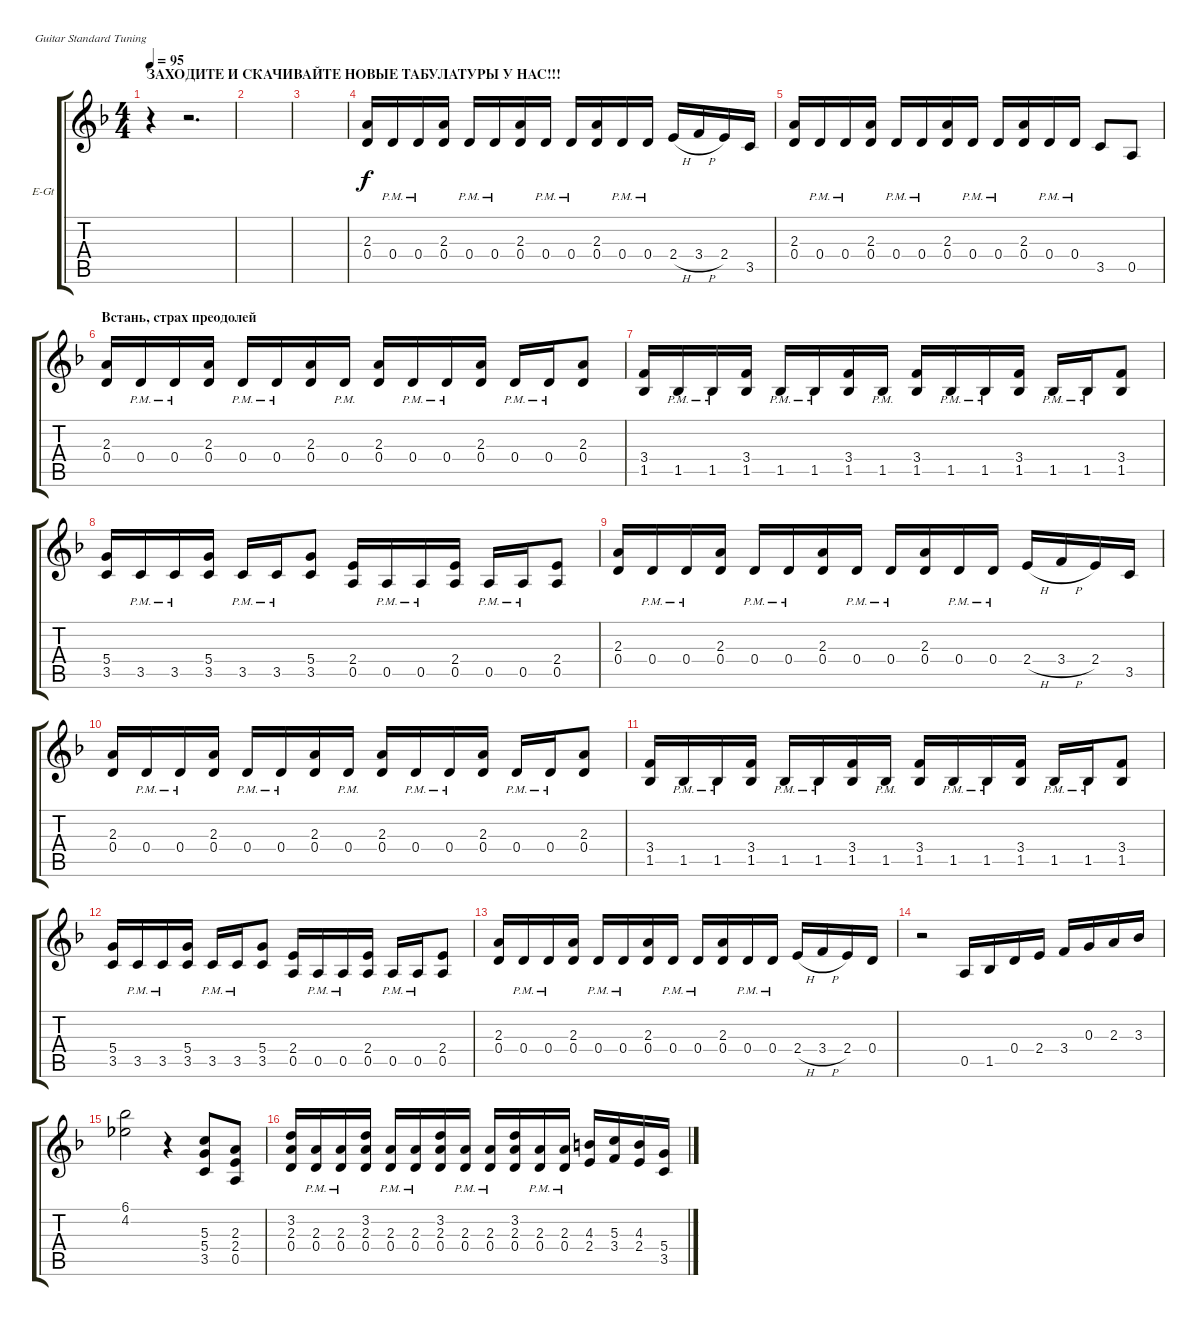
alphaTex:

\bracketExtendMode groupsimilarinstruments
\firstSystemTrackNameOrientation horizontal
\otherSystemsTrackNameOrientation horizontal
\track ("Вячеслав Молчанов" "E-Gt") {instrument distortionguitar}
\staff {score tabs}
\tuning (E4 B3 G3 D3 A2 E2)
\ts (4 4)
\section ("" "ЗАХОДИТЕ И СКАЧИВАЙТЕ НОВЫЕ ТАБУЛАТУРЫ У НАС!!!")
\tempo 95
\clef g2
\scale
0.51004
\ks f
r.4{dy f instrument distortionguitar} r.2{d} |
\scale
0.24498 |
\scale
0.24498 |
\scale
0.333333 (2.3 0.4).16 0.4{pm}.16 0.4{pm}.16 (2.3 0.4).16 0.4{pm}.16 0.4{pm}.16 (2.3 0.4).16 0.4{pm}.16 0.4{pm}.16 (2.3 0.4).16 0.4{pm}.16 0.4{pm}.16 2.4{h}.16 3.4{h}.16 2.4.16 3.5.16 |
\scale
0.333333 (2.3 0.4).16 0.4{pm}.16 0.4{pm}.16 (2.3 0.4).16 0.4{pm}.16 0.4{pm}.16 (2.3 0.4).16 0.4{pm}.16 0.4{pm}.16 (2.3 0.4).16 0.4{pm}.16 0.4{pm}.16 3.5.8 0.5.8 |
\section ("" "Встань, страх преодолей")
\scale
0.333333 (2.3 0.4).16 0.4{pm}.16 0.4{pm}.16 (2.3 0.4).16 0.4{pm}.16 0.4{pm}.16 (2.3 0.4).16 0.4{pm}.16 (2.3 0.4).16 0.4{pm}.16 0.4{pm}.16 (2.3 0.4).16 0.4{pm}.16 0.4{pm}.16 (2.3 0.4).8 |
\scale
0.333333 (3.4 1.5).16 1.5{pm}.16 1.5{pm}.16 (3.4 1.5).16 1.5{pm}.16 1.5{pm}.16 (3.4 1.5).16 1.5{pm}.16 (3.4 1.5).16 1.5{pm}.16 1.5{pm}.16 (3.4 1.5).16 1.5{pm}.16 1.5{pm}.16 (3.4 1.5).8 |
\scale
0.333333 (5.4 3.5).16 3.5{pm}.16 3.5{pm}.16 (5.4 3.5).16 3.5{pm}.16 3.5{pm}.16 (5.4 3.5).8 (2.4 0.5).16 0.5{pm}.16 0.5{pm}.16 (2.4 0.5).16 0.5{pm}.16 0.5{pm}.16 (2.4 0.5).8 |
\scale
0.333333 (2.3 0.4).16 0.4{pm}.16 0.4{pm}.16 (2.3 0.4).16 0.4{pm}.16 0.4{pm}.16 (2.3 0.4).16 0.4{pm}.16 0.4{pm}.16 (2.3 0.4).16 0.4{pm}.16 0.4{pm}.16 2.4{h}.16 3.4{h}.16 2.4.16 3.5.16 |
\scale
0.333333 (2.3 0.4).16 0.4{pm}.16 0.4{pm}.16 (2.3 0.4).16 0.4{pm}.16 0.4{pm}.16 (2.3 0.4).16 0.4{pm}.16 (2.3 0.4).16 0.4{pm}.16 0.4{pm}.16 (2.3 0.4).16 0.4{pm}.16 0.4{pm}.16 (2.3 0.4).8 |
\scale
0.333333 (3.4 1.5).16 1.5{pm}.16 1.5{pm}.16 (3.4 1.5).16 1.5{pm}.16 1.5{pm}.16 (3.4 1.5).16 1.5{pm}.16 (3.4 1.5).16 1.5{pm}.16 1.5{pm}.16 (3.4 1.5).16 1.5{pm}.16 1.5{pm}.16 (3.4 1.5).8 |
\scale
0.333333 (5.4 3.5).16 3.5{pm}.16 3.5{pm}.16 (5.4 3.5).16 3.5{pm}.16 3.5{pm}.16 (5.4 3.5).8 (2.4 0.5).16 0.5{pm}.16 0.5{pm}.16 (2.4 0.5).16 0.5{pm}.16 0.5{pm}.16 (2.4 0.5).8 |
\scale
0.333333 (2.3 0.4).16 0.4{pm}.16 0.4{pm}.16 (2.3 0.4).16 0.4{pm}.16 0.4{pm}.16 (2.3 0.4).16 0.4{pm}.16 0.4{pm}.16 (2.3 0.4).16 0.4{pm}.16 0.4{pm}.16 2.4{h}.16 3.4{h}.16 2.4.16 0.4.16 |
\scale
0.333333 r.2 0.5.16 1.5.16 0.4.16 2.4.16 3.4.16 0.3.16 2.3.16 3.3.16 |
\scale
0.333333 (6.1 4.2).2 r.4 (5.3 5.4 3.5).8 (2.3 2.4 0.5).8 |
\scale
0.333333 (3.2 2.3 0.4).16 (2.3{pm} 0.4{pm}).16 (2.3{pm} 0.4{pm}).16 (3.2 2.3 0.4).16 (2.3{pm} 0.4{pm}).16 (2.3{pm} 0.4{pm}).16 (3.2 2.3 0.4).16 (2.3{pm} 0.4{pm}).16 (2.3{pm} 0.4{pm}).16 (3.2 2.3 0.4).16 (2.3{pm} 0.4{pm}).16 (2.3{pm} 0.4{pm}).16 (4.3 2.4).16 (5.3 3.4).16 (4.3 2.4).16 (5.4 3.5).16
